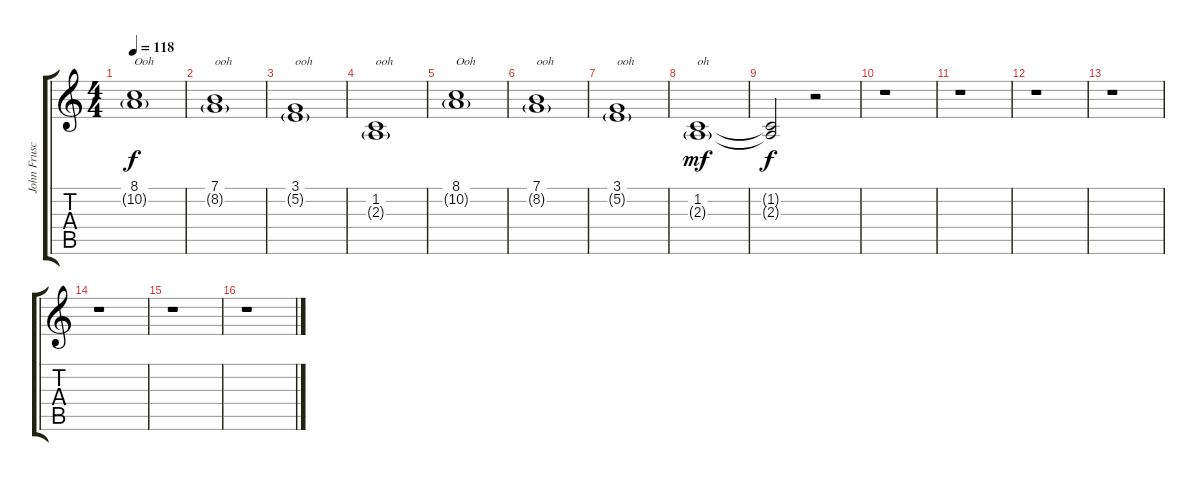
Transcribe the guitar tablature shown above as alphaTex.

\track ("John Frusciante (Back Vocals)" "John Frusc") {instrument altosax}
\staff {score tabs}
\tuning (E4 B3 G3 D3 A2 E2) {hide}
\ts (4 4)
\tempo 118
\clef g2
\ks c
(8.1 10.2{g}).1{txt "Ooh" dy f} |
(7.1 8.2{g}).1{txt "ooh"} |
(3.1 5.2{g}).1{txt "ooh"} |
(1.2 2.3{g}).1{txt "ooh"} |
(8.1 10.2{g}).1{txt "Ooh"} |
(7.1 8.2{g}).1{txt "ooh"} |
(3.1 5.2{g}).1{txt "ooh"} |
(1.2 2.3{g}).1{txt "oh" dy mf} |
(1.2{t} 2.3{t}).2{dy f} r.2 |
r.1 |
r.1 |
r.1 |
r.1 |
r.1 |
r.1 |
r.1
